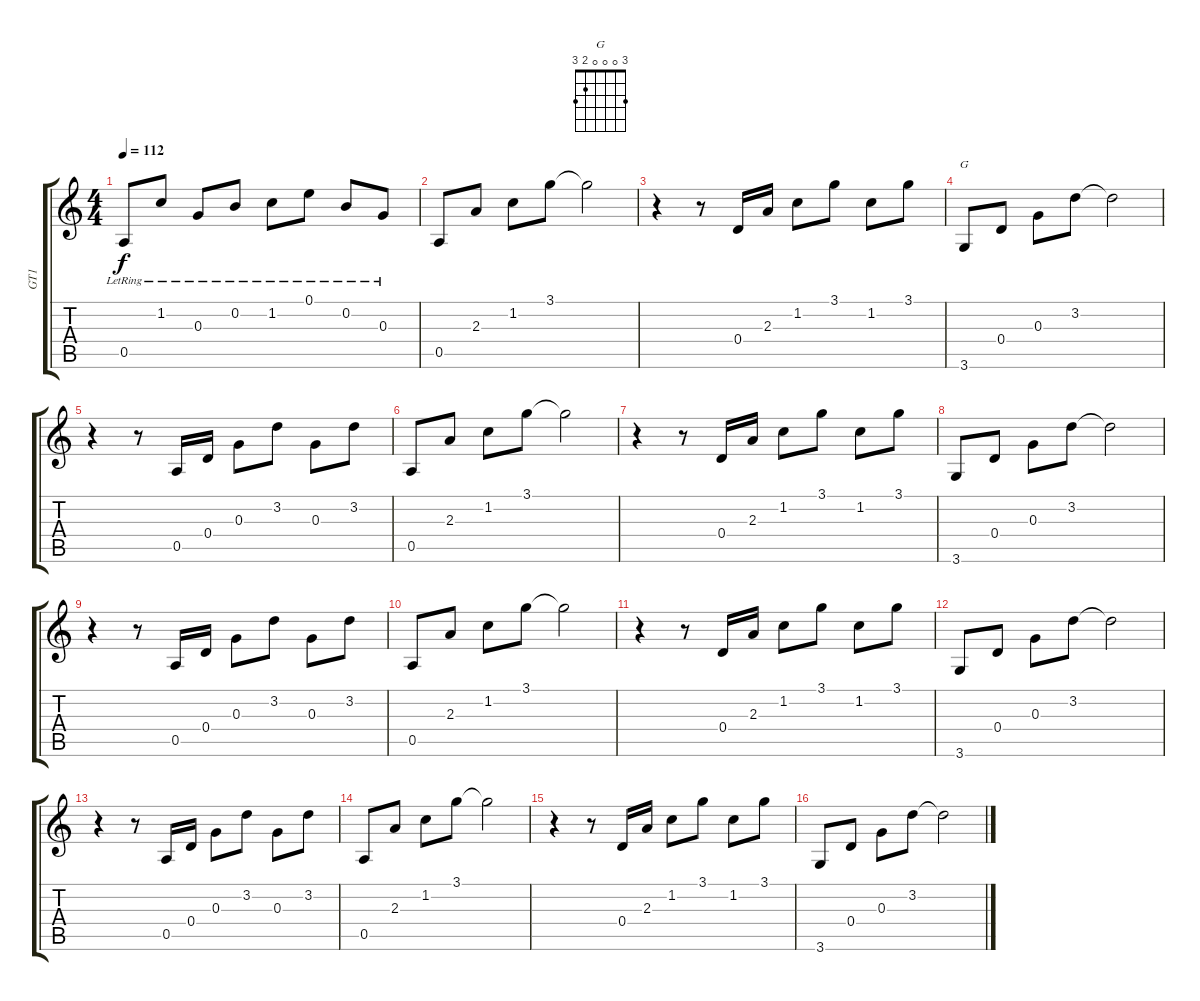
\track ("GT1" "GT1") {instrument electricguitarclean}
\staff {score tabs}
\tuning (E4 B3 G3 D3 A2 E2) {hide}
\chord ("G" 3 0 0 0 2 3)
\ts (4 4)
\tempo 112
\clef g2
\ks c
0.5{lr}.8{dy f} 1.2{lr}.8 0.3{lr}.8 0.2{lr}.8 1.2{lr}.8 0.1{lr}.8 0.2{lr}.8 0.3{lr}.8 |
0.5.8 2.3.8 1.2.8 3.1.8 3.1{t}.2 |
r.4 r.8 0.4.16 2.3.16 1.2.8 3.1.8 1.2.8 3.1.8 |
3.6.8{ch "G"} 0.4.8 0.3.8 3.2.8 3.2{t}.2 |
r.4 r.8 0.5.16 0.4.16 0.3.8 3.2.8 0.3.8 3.2.8 |
0.5.8 2.3.8 1.2.8 3.1.8 3.1{t}.2 |
r.4 r.8 0.4.16 2.3.16 1.2.8 3.1.8 1.2.8 3.1.8 |
3.6.8 0.4.8 0.3.8 3.2.8 3.2{t}.2 |
r.4 r.8 0.5.16 0.4.16 0.3.8 3.2.8 0.3.8 3.2.8 |
0.5.8 2.3.8 1.2.8 3.1.8 3.1{t}.2 |
r.4 r.8 0.4.16 2.3.16 1.2.8 3.1.8 1.2.8 3.1.8 |
3.6.8 0.4.8 0.3.8 3.2.8 3.2{t}.2 |
r.4 r.8 0.5.16 0.4.16 0.3.8 3.2.8 0.3.8 3.2.8 |
0.5.8 2.3.8 1.2.8 3.1.8 3.1{t}.2 |
r.4 r.8 0.4.16 2.3.16 1.2.8 3.1.8 1.2.8 3.1.8 |
3.6.8 0.4.8 0.3.8 3.2.8 3.2{t}.2
